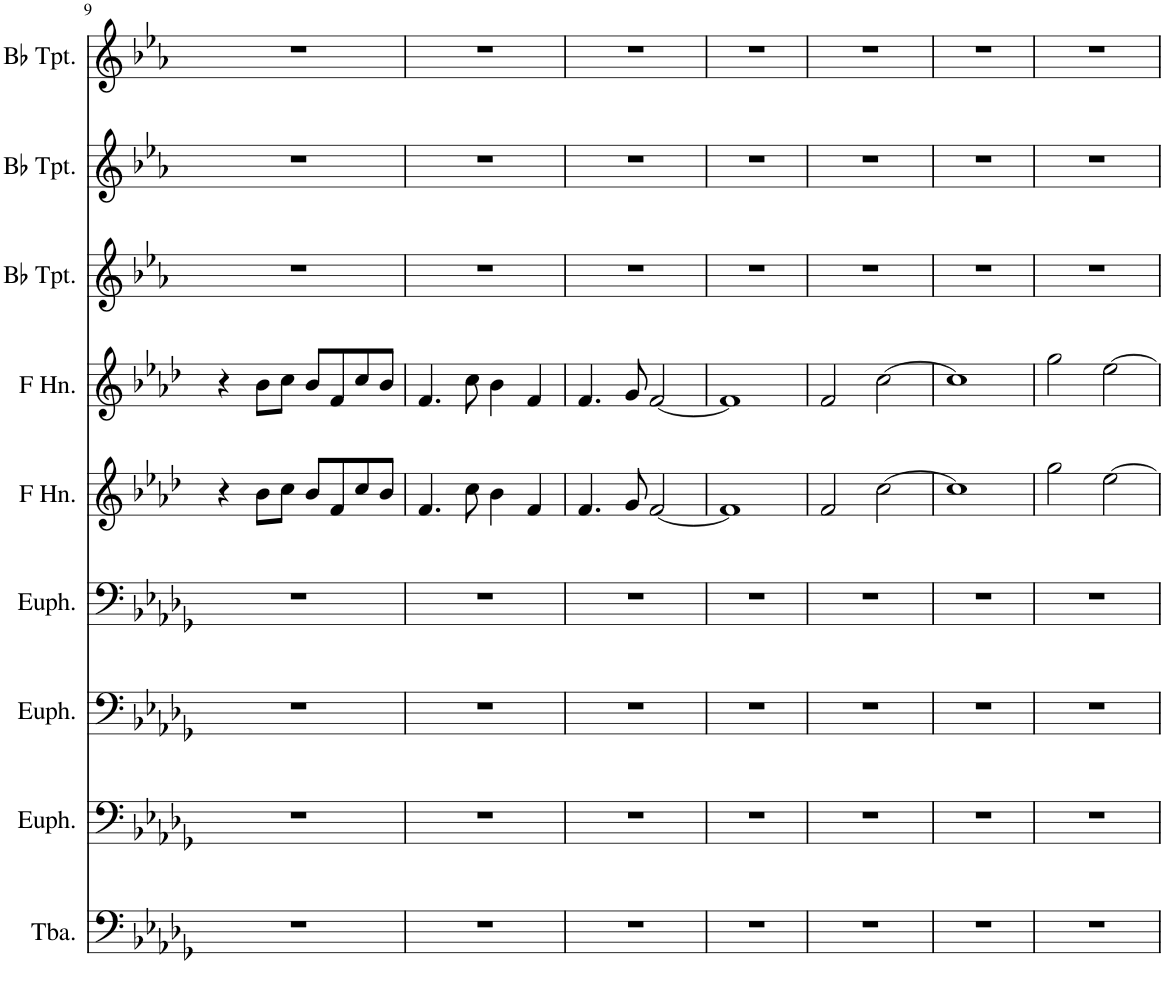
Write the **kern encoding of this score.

**kern	**kern	**kern	**kern	**kern	**kern	**kern	**kern	**kern
*part9	*part8	*part7	*part6	*part5	*part4	*part3	*part2	*part1
*staff9	*staff8	*staff7	*staff6	*staff5	*staff4	*staff3	*staff2	*staff1
*I"Tuba	*I"Euphonium	*I"Euphonium	*I"Euphonium	*I"Horn in F	*I"Horn in F	*I"Bb Trumpet	*I"Bb Trumpet	*I"Bb Trumpet
*I'Tba.	*I'Euph.	*I'Euph.	*I'Euph.	*	*	*I'Bb Tpt.	*I'Bb Tpt.	*I'Bb Tpt.
!!LO:PB:g=z
*clefF4	*clefF4	*clefF4	*clefF4	*clefG2	*clefG2	*clefG2	*clefG2	*clefG2
*	*	*	*	*Trd4c7	*Trd4c7	*Trd1c2	*Trd1c2	*Trd1c2
*k[b-e-a-d-g-]	*k[b-e-a-d-g-]	*k[b-e-a-d-g-]	*k[b-e-a-d-g-]	*k[b-e-a-d-]	*k[b-e-a-d-]	*k[b-e-a-]	*k[b-e-a-]	*k[b-e-a-]
*M4/4	*M4/4	*M4/4	*M4/4	*M4/4	*M4/4	*M4/4	*M4/4	*M4/4
=9	=9	=9	=9	=9	=9	=9	=9	=9
1r	1r	1r	1r	4r	4r	1r	1r	1r
.	.	.	.	8b-\L	8b-\L	.	.	.
.	.	.	.	8cc\J	8cc\J	.	.	.
.	.	.	.	8b-/L	8b-/L	.	.	.
.	.	.	.	8f/	8f/	.	.	.
.	.	.	.	8cc/	8cc/	.	.	.
.	.	.	.	8b-/J	8b-/J	.	.	.
=10	=10	=10	=10	=10	=10	=10	=10	=10
1r	1r	1r	1r	4.f/	4.f/	1r	1r	1r
.	.	.	.	8cc\	8cc\	.	.	.
.	.	.	.	4b-\	4b-\	.	.	.
.	.	.	.	4f/	4f/	.	.	.
=11	=11	=11	=11	=11	=11	=11	=11	=11
1r	1r	1r	1r	4.f/	4.f/	1r	1r	1r
.	.	.	.	8g/	8g/	.	.	.
.	.	.	.	[2f/	[2f/	.	.	.
=12	=12	=12	=12	=12	=12	=12	=12	=12
1r	1r	1r	1r	1f]	1f]	1r	1r	1r
=13	=13	=13	=13	=13	=13	=13	=13	=13
1r	1r	1r	1r	2f/	2f/	1r	1r	1r
.	.	.	.	[2cc\	[2cc\	.	.	.
=14	=14	=14	=14	=14	=14	=14	=14	=14
1r	1r	1r	1r	1cc]	1cc]	1r	1r	1r
=15	=15	=15	=15	=15	=15	=15	=15	=15
1r	1r	1r	1r	2gg\	2gg\	1r	1r	1r
.	.	.	.	[2ee-\	[2ee-\	.	.	.
=	=	=	=	=	=	=	=	=
*-	*-	*-	*-	*-	*-	*-	*-	*-
